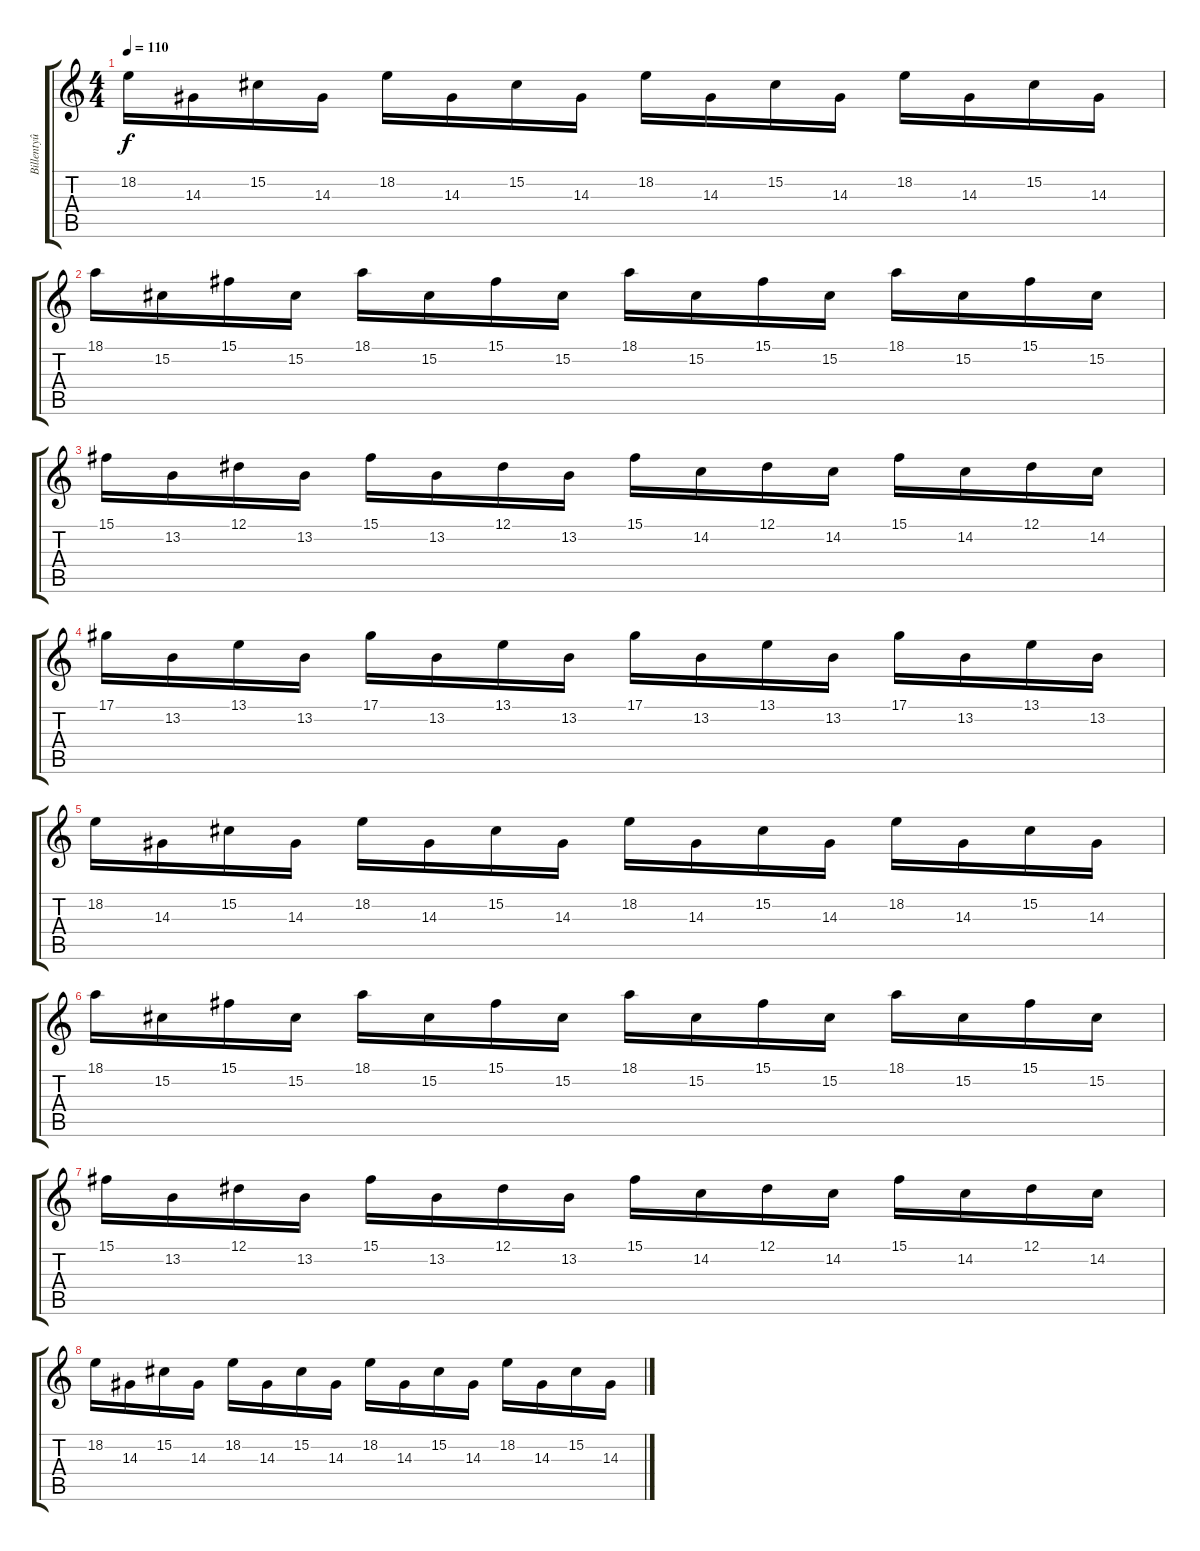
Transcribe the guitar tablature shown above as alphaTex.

\track ("Billentyû" "Billentyû") {instrument clavinet}
\staff {score tabs}
\tuning (Eb4 Bb3 Gb3 Db3 Ab2 Eb2) {hide}
\ts (4 4)
\tempo 110
\clef g2
\ks c
18.2.16{dy f} 14.3.16 15.2.16 14.3.16 18.2.16 14.3.16 15.2.16 14.3.16 18.2.16 14.3.16 15.2.16 14.3.16 18.2.16 14.3.16 15.2.16 14.3.16 |
18.1.16 15.2.16 15.1.16 15.2.16 18.1.16 15.2.16 15.1.16 15.2.16 18.1.16 15.2.16 15.1.16 15.2.16 18.1.16 15.2.16 15.1.16 15.2.16 |
15.1.16 13.2.16 12.1.16 13.2.16 15.1.16 13.2.16 12.1.16 13.2.16 15.1.16 14.2.16 12.1.16 14.2.16 15.1.16 14.2.16 12.1.16 14.2.16 |
17.1.16 13.2.16 13.1.16 13.2.16 17.1.16 13.2.16 13.1.16 13.2.16 17.1.16 13.2.16 13.1.16 13.2.16 17.1.16 13.2.16 13.1.16 13.2.16 |
18.2.16 14.3.16 15.2.16 14.3.16 18.2.16 14.3.16 15.2.16 14.3.16 18.2.16 14.3.16 15.2.16 14.3.16 18.2.16 14.3.16 15.2.16 14.3.16 |
18.1.16 15.2.16 15.1.16 15.2.16 18.1.16 15.2.16 15.1.16 15.2.16 18.1.16 15.2.16 15.1.16 15.2.16 18.1.16 15.2.16 15.1.16 15.2.16 |
15.1.16 13.2.16 12.1.16 13.2.16 15.1.16 13.2.16 12.1.16 13.2.16 15.1.16 14.2.16 12.1.16 14.2.16 15.1.16 14.2.16 12.1.16 14.2.16 |
18.2.16 14.3.16 15.2.16 14.3.16 18.2.16 14.3.16 15.2.16 14.3.16 18.2.16 14.3.16 15.2.16 14.3.16 18.2.16 14.3.16 15.2.16 14.3.16
